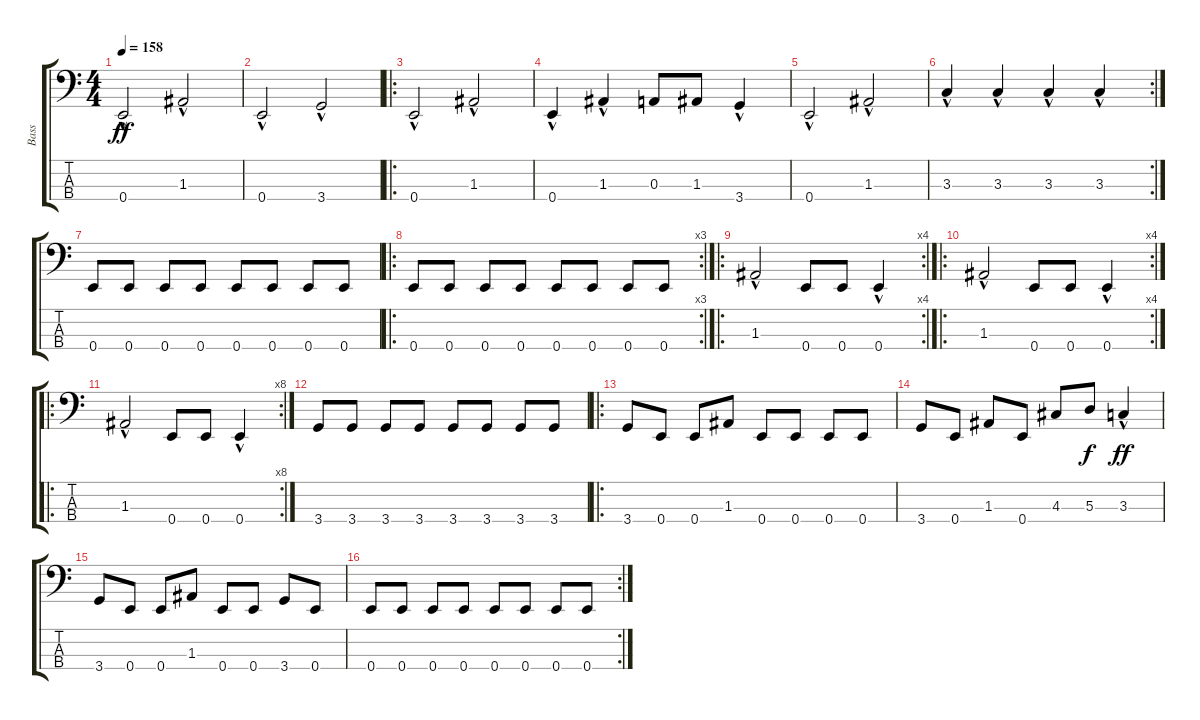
\track ("Bass" "Bass") {instrument electricbasspick}
\staff {score tabs}
\tuning (G2 D2 A1 E1) {hide}
\ts (4 4)
\tempo 158
\clef f4
\ks c
0.4{hac}.2{dy ff} 1.3{hac}.2 |
0.4{hac}.2 3.4{hac}.2 |
\ro
0.4{hac}.2 1.3{hac}.2 |
0.4{hac}.4 1.3{hac}.4 0.3.8 1.3.8 3.4{hac}.4 |
0.4{hac}.2 1.3{hac}.2 |
\rc 2
3.3{hac}.4 3.3{hac}.4 3.3{hac}.4 3.3{hac}.4 |
0.4.8 0.4.8 0.4.8 0.4.8 0.4.8 0.4.8 0.4.8 0.4.8 |
\ro
\rc 3
0.4.8 0.4.8 0.4.8 0.4.8 0.4.8 0.4.8 0.4.8 0.4.8 |
\ro
\rc 4
1.3{hac}.2 0.4.8 0.4.8 0.4{hac}.4 |
\ro
\rc 4
1.3{hac}.2 0.4.8 0.4.8 0.4{hac}.4 |
\ro
\rc 8
1.3{hac}.2 0.4.8 0.4.8 0.4{hac}.4 |
3.4.8 3.4.8 3.4.8 3.4.8 3.4.8 3.4.8 3.4.8 3.4.8 |
\ro
3.4.8 0.4.8 0.4.8 1.3.8 0.4.8 0.4.8 0.4.8 0.4.8 |
3.4.8 0.4.8 1.3.8 0.4.8 4.3.8 5.3.8{dy f} 3.3{hac}.4{dy ff} |
3.4.8 0.4.8 0.4.8 1.3.8 0.4.8 0.4.8 3.4.8 0.4.8 |
\rc 2
0.4.8 0.4.8 0.4.8 0.4.8 0.4.8 0.4.8 0.4.8 0.4.8
